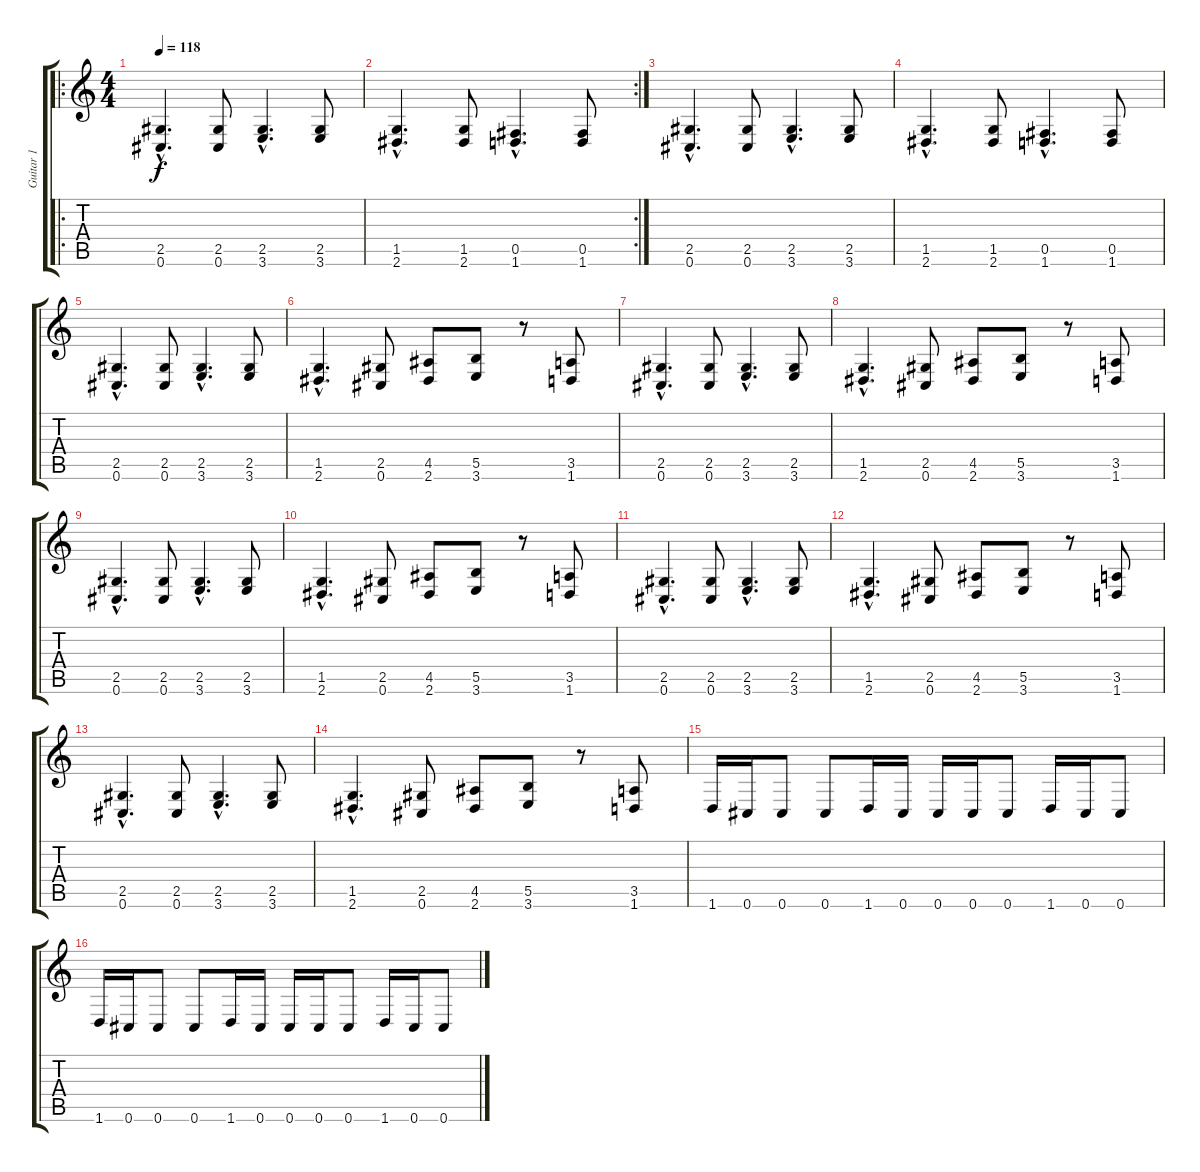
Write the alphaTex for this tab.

\track ("Guitar 1" "Guitar 1") {instrument distortionguitar}
\staff {score tabs}
\tuning (Db4 Ab3 E3 B2 Gb2 Db2) {hide}
\ro
\ts (4 4)
\tempo 118
\clef g2
\ks c
(2.5{hac} 0.6{hac}).4{d dy f instrument distortionguitar} (2.5 0.6).8 (2.5{hac} 3.6{hac}).4{d} (2.5 3.6).8 |
\rc 2
(1.5{hac} 2.6{hac}).4{d} (1.5 2.6).8 (0.5{hac} 1.6{hac}).4{d} (0.5 1.6).8 |
(2.5{hac} 0.6{hac}).4{d} (2.5 0.6).8 (2.5{hac} 3.6{hac}).4{d} (2.5 3.6).8 |
(1.5{hac} 2.6{hac}).4{d} (1.5 2.6).8 (0.5{hac} 1.6{hac}).4{d} (0.5 1.6).8 |
(2.5{hac} 0.6{hac}).4{d} (2.5 0.6).8 (2.5{hac} 3.6{hac}).4{d} (2.5 3.6).8 |
(1.5{hac} 2.6{hac}).4{d} (2.5 0.6).8 (4.5 2.6).8 (5.5 3.6).8 r.8 (3.5 1.6).8 |
(2.5{hac} 0.6{hac}).4{d} (2.5 0.6).8 (2.5{hac} 3.6{hac}).4{d} (2.5 3.6).8 |
(1.5{hac} 2.6{hac}).4{d} (2.5 0.6).8 (4.5 2.6).8 (5.5 3.6).8 r.8 (3.5 1.6).8 |
(2.5{hac} 0.6{hac}).4{d} (2.5 0.6).8 (2.5{hac} 3.6{hac}).4{d} (2.5 3.6).8 |
(1.5{hac} 2.6{hac}).4{d} (2.5 0.6).8 (4.5 2.6).8 (5.5 3.6).8 r.8 (3.5 1.6).8 |
(2.5{hac} 0.6{hac}).4{d} (2.5 0.6).8 (2.5{hac} 3.6{hac}).4{d} (2.5 3.6).8 |
(1.5{hac} 2.6{hac}).4{d} (2.5 0.6).8 (4.5 2.6).8 (5.5 3.6).8 r.8 (3.5 1.6).8 |
(2.5{hac} 0.6{hac}).4{d} (2.5 0.6).8 (2.5{hac} 3.6{hac}).4{d} (2.5 3.6).8 |
(1.5{hac} 2.6{hac}).4{d} (2.5 0.6).8 (4.5 2.6).8 (5.5 3.6).8 r.8 (3.5 1.6).8 |
1.6.16 0.6.16 0.6.8 0.6.8 1.6.16 0.6.16 0.6.16 0.6.16 0.6.8 1.6.16 0.6.16 0.6.8 |
1.6.16 0.6.16 0.6.8 0.6.8 1.6.16 0.6.16 0.6.16 0.6.16 0.6.8 1.6.16 0.6.16 0.6.8
